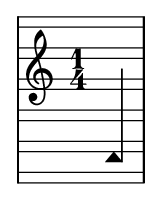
\version "2.14.0"

\header {
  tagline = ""
}

\paper {
  #(set-paper-size "a10")
}

%Customizing note head stencils based on pitch
%Defining stencils

upTriangle =
#(ly:make-stencil 
	(list 'embedded-ps
    "gsave
      currentpoint translate
      newpath
      -.1875 -.5 moveto
      .65625 .5 lineto
      1.5 -.5 lineto
      closepath
      fill
      grestore" )
    (cons -.1875 1.5)
    (cons -.5 .5)
)

downTriangle =
#(ly:make-stencil 
	(list 'embedded-ps
    "gsave
      currentpoint translate

      newpath
      .08 .34 moveto
      .65625 -.4 lineto
      1.2325 .34 lineto
      closepath
      0.12 setlinewidth
      stroke      

      newpath
      -.0775 .43 moveto
      .65625 -.43 lineto
      1.39 .43 lineto
      closepath
      0.1 setlinewidth
      stroke      
	  
	  newpath
      -.1675 .48 moveto
      .65625 -.48 lineto
      1.48 .48 lineto
      closepath
      0.04 setlinewidth
      stroke

      grestore" )
    (cons -.1875 1.5)
    (cons -.5 .5)
)

upTriLgr = 
#(ly:make-stencil 
	(list 'embedded-ps
    "gsave
      currentpoint translate
      newpath
      -.1875 -.5 moveto
      .65625 .5 lineto
      1.5 -.5 lineto
      closepath
      fill
	  newpath
	  -.5 0 moveto
	  1.8 0 lineto
      closepath
      .19 setlinewidth
      stroke  
      grestore" )
    (cons -.1875 1.5)
    (cons -.5 .5)
)

downTriLgr =
#(ly:make-stencil 
	(list 'embedded-ps
    "gsave
      currentpoint translate
      newpath
      .08 .34 moveto
      .65625 -.4 lineto
      1.2325 .34 lineto
      closepath
      0.12 setlinewidth
      stroke      
      newpath
      -.0775 .43 moveto
      .65625 -.43 lineto
      1.39 .43 lineto
      closepath
      0.1 setlinewidth
      stroke      
	  newpath
      -.1675 .48 moveto
      .65625 -.48 lineto
      1.48 .48 lineto
      closepath
      0.04 setlinewidth
      stroke
	  newpath
	  -.5 0 moveto
	  1.8 0 lineto
      closepath
      .19 setlinewidth
      stroke  
      grestore" )
    (cons -.1875 1.5)
    (cons -.5 .5)
)

%Based on the pitch's semitone, which note head
#(define (semitone-to-stencil semitone)
         (let ((s (modulo semitone 12)))
         	(case s
		((11) upTriLgr)
		((0) downTriLgr)
		(else (if (= (remainder semitone 2) 0) downTriangle upTriangle))
	))
)

%Get the pitch from the grob, convert to semitone, and send it on
#(define (stencil-notehead grob)
   (semitone-to-stencil 
	 (ly:pitch-semitones (ly:event-property (event-cause grob) 'pitch))))


%Begin stem attachment adjustment code
%Assign stem attachment values to variables

upTriUpStem 	= #'(1 . -1)
upTridownStem 	= #'(1 . .9)
downTriUpStem	= #'(1 . .9)
downTriDownStem	= #'(1 . -1)

%Based on the pitch, is the stem up or down, 
%Then based on pitch is the note head an up or down triangle

#(define (pitch-to-stem pitch stemdir)
	(if (= (modulo (ly:pitch-semitones pitch) 2) 1) 
		(if (= UP stemdir) upTriUpStem upTridownStem)		
		(if (= DOWN stemdir) downTriDownStem downTriUpStem)
	)
)

%Get the stem from notehead grob
#(define (notehead-get-notecolumn nhgrob)
   (ly:grob-parent nhgrob X))

#(define (notehead-get-stem nhgrob)
   (let ((notecolumn (notehead-get-notecolumn nhgrob)))
     (ly:grob-object notecolumn 'stem)))

%Get the pitch and stem direction from the grob and send it on
#(define (stem-adjuster nhgrob)
	(pitch-to-stem
	    (ly:event-property (event-cause nhgrob) 'pitch) 
		(ly:grob-property (notehead-get-stem nhgrob) 'direction) ))

%Begin double-stem for half note code
#(define (doubleStemmer grob)
   (if (= 1 (ly:grob-property grob 'duration-log))

		(ly:stencil-combine-at-edge
              (ly:stem::print grob)
              X
              (- (ly:grob-property grob 'direction))
              (ly:stem::print grob)
              -.42 0) ;; note: use .15 for other side

		(ly:stem::print grob)
	)
)

%End customization scripts


upTriangleEmpty =
#(ly:make-stencil 
	(list 'embedded-ps
    "gsave
      currentpoint translate
      newpath
      -.1875 -.5 moveto
      .65625 .5 lineto
      1.5 -.5 lineto
      closepath
      0.19 setlinewidth
      stroke
      grestore" )
    (cons -.1875 1.5)
    (cons -.5 .5)
)

upTriangleFull =
#(ly:make-stencil 
	(list 'embedded-ps
    "gsave
      currentpoint translate
      newpath
      -.1875 -.5 moveto
      .65625 .5 lineto
      1.5 -.5 lineto
      closepath
      fill
      grestore" )
    (cons -.1875 1.5)
    (cons -.5 .5)
)

downTriangleEmpty =
#(ly:make-stencil 
	(list 'embedded-ps
    "gsave
      currentpoint translate

      newpath
      .08 .34 moveto
      .65625 -.4 lineto
      1.2325 .34 lineto
      closepath
      0.12 setlinewidth
      stroke      

      newpath
      -.0775 .43 moveto
      .65625 -.43 lineto
      1.39 .43 lineto
      closepath
      0.1 setlinewidth
      stroke      
	  
	  newpath
      -.1675 .48 moveto
      .65625 -.48 lineto
      1.48 .48 lineto
      closepath
      0.04 setlinewidth
      stroke

      grestore" )
    (cons -.1875 1.5)
    (cons -.5 .5)
)

downTriangleFull =
#(ly:make-stencil 
	(list 'embedded-ps
    "gsave
      currentpoint translate

      newpath
      .08 .34 moveto
      .65625 -.4 lineto
      1.2325 .34 lineto
      closepath
      0.12 setlinewidth
      stroke      

      newpath
      -.0775 .43 moveto
      .65625 -.43 lineto
      1.39 .43 lineto
      closepath
      0.1 setlinewidth
      stroke      
	  
	  newpath
      -.1675 .48 moveto
      .65625 -.48 lineto
      1.48 .48 lineto
      closepath
      fill

      grestore" )
    (cons -.1875 1.5)
    (cons -.5 .5)
)

upTriLgr = 
#(ly:make-stencil 
	(list 'embedded-ps
    "gsave
      currentpoint translate
      newpath
      -.1875 -.5 moveto
      .65625 .5 lineto
      1.5 -.5 lineto
      closepath
      0.19 setlinewidth
      stroke
	  newpath
	  -.5 0 moveto
	  1.8 0 lineto
      closepath
      .19 setlinewidth
      stroke  
      grestore" )
    (cons -.1875 1.5)
    (cons -.5 .5)
)

downTriLgr =
#(ly:make-stencil 
	(list 'embedded-ps
    "gsave
      currentpoint translate
      newpath
      .08 .34 moveto
      .65625 -.4 lineto
      1.2325 .34 lineto
      closepath
      0.12 setlinewidth
      stroke      
      newpath
      -.0775 .43 moveto
      .65625 -.43 lineto
      1.39 .43 lineto
      closepath
      0.1 setlinewidth
      stroke      
	  newpath
      -.1675 .48 moveto
      .65625 -.48 lineto
      1.48 .48 lineto
      closepath
      0.04 setlinewidth
      stroke
	  newpath
	  -.5 0 moveto
	  1.8 0 lineto
      closepath
      .19 setlinewidth
      stroke  
      grestore" )
    (cons -.1875 1.5)
    (cons -.5 .5)
)

%Based on the pitch's semitone, which note head
#(define (semitone-to-stencil semitone)
         (let ((s (modulo semitone 12)))
         	(case s
		((11) upTriLgr)
		((0) downTriLgr)
                ((2 4) downTriangleEmpty)
                ((5 7 9) upTriangleEmpty)
                ((1 3) upTriangleFull)
                ((6 8 10) downTriangleFull)
	))
)

%Get the pitch from the grob, convert to semitone, and send it on
#(define (stencil-notehead grob)
   (semitone-to-stencil 
	 (ly:pitch-semitones (ly:event-property (event-cause grob) 'pitch))))


%Begin stem attachment adjustment code
%Assign stem attachment values to variables

upTriUpStem 	= #'(1 . -1)
upTridownStem 	= #'(1 . .9)
downTriUpStem	= #'(1 . .9)
downTriDownStem	= #'(1 . -1)

%Based on the pitch, is the stem up or down, 
%Then based on pitch is the note head an up or down triangle

#(define (pitch-to-stem pitch stemdir)
	(if (= (modulo (ly:pitch-semitones pitch) 2) 1) 
		(if (= UP stemdir) upTriUpStem upTridownStem)		
		(if (= DOWN stemdir) downTriDownStem downTriUpStem)
	)
)

%Get the stem from notehead grob
#(define (notehead-get-notecolumn nhgrob)
   (ly:grob-parent nhgrob X))

#(define (notehead-get-stem nhgrob)
   (let ((notecolumn (notehead-get-notecolumn nhgrob)))
     (ly:grob-object notecolumn 'stem)))

%Get the pitch and stem direction from the grob and send it on
#(define (stem-adjuster nhgrob)
	(pitch-to-stem
	    (ly:event-property (event-cause nhgrob) 'pitch) 
		(ly:grob-property (notehead-get-stem nhgrob) 'direction) ))

%Begin double-stem for half note code
#(define (doubleStemmer grob)
   (if (= 1 (ly:grob-property grob 'duration-log))

		(ly:stencil-combine-at-edge
              (ly:stem::print grob)
              X
              (- (ly:grob-property grob 'direction))
              (ly:stem::print grob)
              -.42 0) ;; note: use .15 for other side

		(ly:stem::print grob)
	)
)

%End customization scripts

down = {
      \override Stem #'direction = #DOWN     
}

up = {
      \override Stem #'direction = #UP
}

nl = {
      \once \override Score.RehearsalMark #'transparent = ##t
      \mark "C"
}

tn = {
  \override Staff.StaffSymbol #'line-positions = #'(10 8 4 2 -2 -4 -8 -10 -14 -16 -20 -22)
  \override NoteHead #'stem-attachment = #stem-adjuster
  \override NoteHead #'stencil = #stencil-notehead
  \override Stem #'stencil = #doubleStemmer
}

notes = \relative c {
      \time 1/4
      \autoBeamOff

      \up
      cis,4
}

\new Staff \with {
  \remove "Accidental_engraver"
  \remove "Key_engraver" 
  staffLineLayoutFunction = #(lambda (p) (floor (/ (+ (ly:pitch-semitones p) 1) 2)))
  middleCPosition = #-6
  clefGlyph = #"clefs.G"
  clefPosition = #(+ -6 4)
}
{
  \tn
  \notes 
}


